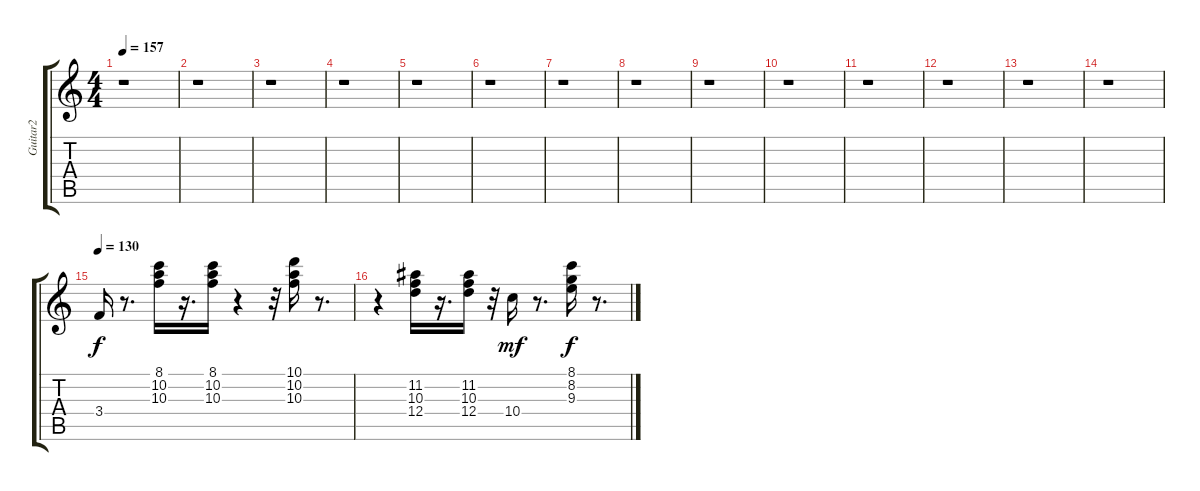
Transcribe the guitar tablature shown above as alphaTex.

\track ("Guitar2" "Guitar2") {instrument overdrivenguitar}
\staff {score tabs}
\tuning (E4 B3 G3 D3 A2 E2) {hide}
\ts (4 4)
\tempo 157
\clef g2
\ks c
r.1{dy mp} |
r.1 |
r.1 |
r.1 |
r.1 |
r.1 |
r.1 |
r.1 |
r.1 |
r.1 |
r.1 |
r.1 |
r.1 |
r.1 |
\tempo 130
3.4.16{dy f instrument electricguitarmuted} r.8{d} (8.1 10.2 10.3).16 r.16{d} (8.1 10.2 10.3).16 r.4 r.32 (10.1 10.2 10.3).16 r.8{d} |
r.4 (11.2 10.3 12.4).16 r.16{d} (11.2 10.3 12.4).16 r.32 10.4.16{dy mf} r.8{d} (8.1 8.2 9.3).16{dy f} r.8{d}
